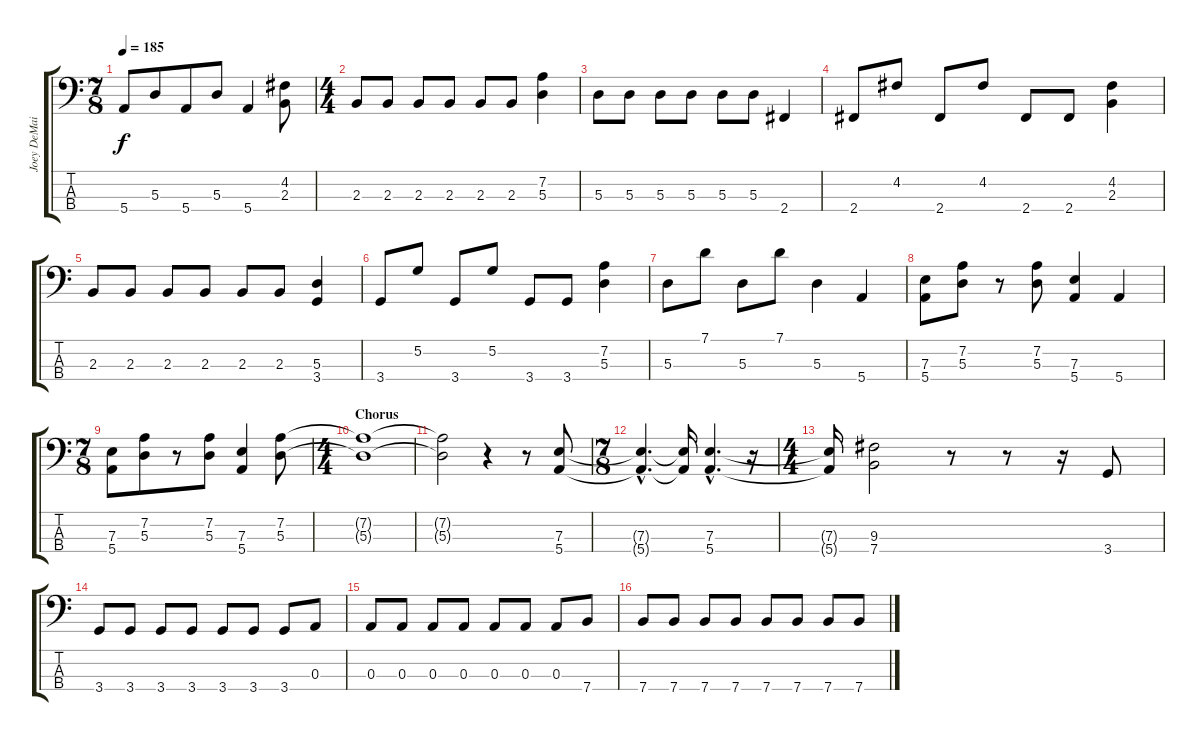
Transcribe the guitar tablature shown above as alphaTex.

\track ("Joey DeMaio" "Joey DeMai") {instrument electricbasspick}
\staff {score tabs}
\tuning (G2 D2 A1 E1) {hide}
\ts (7 8)
\tempo 185
\clef f4
\ks c
5.4.8{dy f} 5.3.8 5.4.8 5.3.8 5.4.4 (4.2 2.3).8 |
\ts (4 4)
2.3.8 2.3.8 2.3.8 2.3.8 2.3.8 2.3.8 (7.2 5.3).4 |
5.3.8 5.3.8 5.3.8 5.3.8 5.3.8 5.3.8 2.4.4 |
2.4.8 4.2.8 2.4.8 4.2.8 2.4.8 2.4.8 (4.2 2.3).4 |
2.3.8 2.3.8 2.3.8 2.3.8 2.3.8 2.3.8 (5.3 3.4).4 |
3.4.8 5.2.8 3.4.8 5.2.8 3.4.8 3.4.8 (7.2 5.3).4 |
5.3.8 7.1.8 5.3.8 7.1.8 5.3.4 5.4.4 |
(7.3 5.4).8 (7.2 5.3).8 r.8 (7.2 5.3).8 (7.3 5.4).4 5.4.4 |
\ts (7 8)
(7.3 5.4).8 (7.2 5.3).8 r.8 (7.2 5.3).8 (7.3 5.4).4 (7.2 5.3).8 |
\ts (4 4)
\section ("" "Chorus")
(7.2{t} 5.3{t}).1 |
(7.2{t} 5.3{t}).2 r.4 r.8 (7.3 5.4).8 |
\ts (7 8)
(7.3{hac t} 5.4{hac t}).4{d} (7.3{t} 5.4{t}).16 (7.3{hac} 5.4{hac}).4{d} r.16 |
\ts (4 4)
(7.3{t} 5.4{t}).16 (9.3 7.4).2 r.8 r.8 r.16 3.4.8 |
3.4.8 3.4.8 3.4.8 3.4.8 3.4.8 3.4.8 3.4.8 0.3.8 |
0.3.8 0.3.8 0.3.8 0.3.8 0.3.8 0.3.8 0.3.8 7.4.8 |
7.4.8 7.4.8 7.4.8 7.4.8 7.4.8 7.4.8 7.4.8 7.4.8
